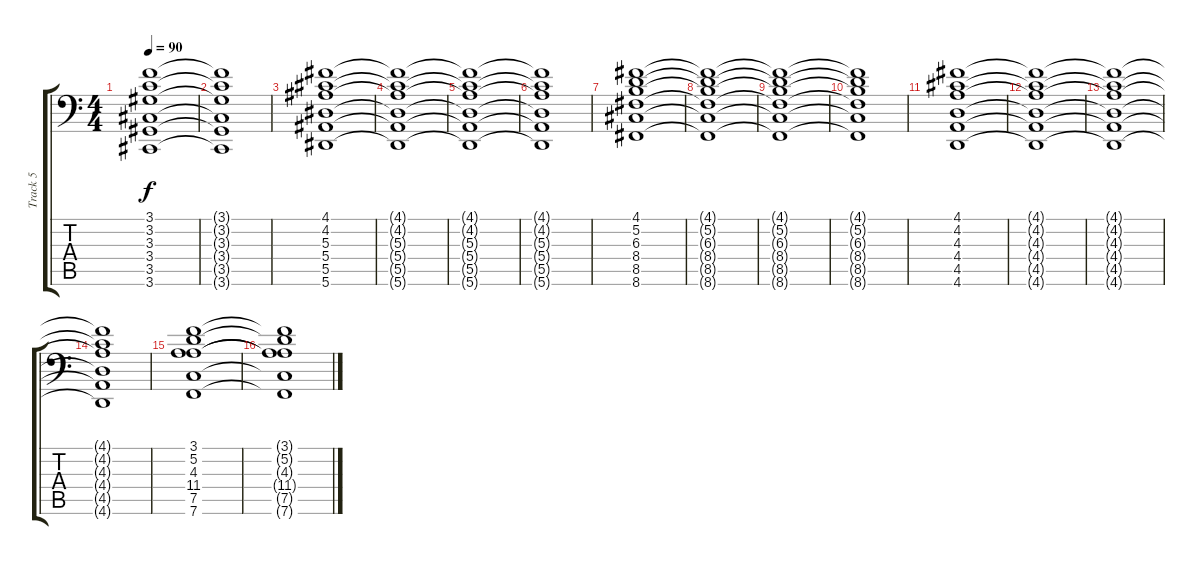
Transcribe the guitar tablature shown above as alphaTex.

\track ("Track 5" "Track 5") {instrument fx6goblins}
\staff {score tabs}
\tuning (D4 A3 F3 Bb2 F2 Bb1) {hide}
\ts (4 4)
\tempo 90
\clef f4
\ks c
(3.1{t} 3.2{t} 3.3{t} 3.4{t} 3.5{t} 3.6{t}).1{dy f} |
(3.1{t} 3.2{t} 3.3{t} 3.4{t} 3.5{t} 3.6{t}).1 |
(4.1 4.2 5.3 5.4 5.5 5.6).1 |
(4.1{t} 4.2{t} 5.3{t} 5.4{t} 5.5{t} 5.6{t}).1 |
(4.1{t} 4.2{t} 5.3{t} 5.4{t} 5.5{t} 5.6{t}).1 |
(4.1{t} 4.2{t} 5.3{t} 5.4{t} 5.5{t} 5.6{t}).1 |
(4.1 5.2 6.3 8.4 8.5 8.6).1 |
(4.1{t} 5.2{t} 6.3{t} 8.4{t} 8.5{t} 8.6{t}).1 |
(4.1{t} 5.2{t} 6.3{t} 8.4{t} 8.5{t} 8.6{t}).1 |
(4.1{t} 5.2{t} 6.3{t} 8.4{t} 8.5{t} 8.6{t}).1 |
(4.1 4.2 4.3 4.4 4.5 4.6).1 |
(4.1{t} 4.2{t} 4.3{t} 4.4{t} 4.5{t} 4.6{t}).1 |
(4.1{t} 4.2{t} 4.3{t} 4.4{t} 4.5{t} 4.6{t}).1 |
(4.1{t} 4.2{t} 4.3{t} 4.4{t} 4.5{t} 4.6{t}).1 |
(3.1 5.2 4.3 11.4 7.5 7.6).1 |
(3.1{t} 5.2{t} 4.3{t} 11.4{t} 7.5{t} 7.6{t}).1
